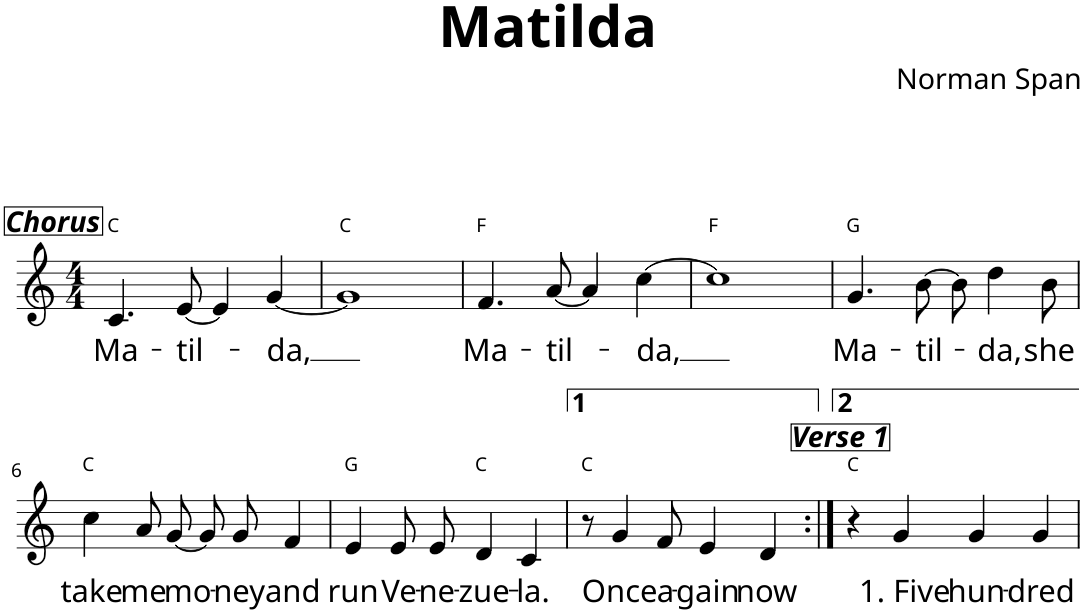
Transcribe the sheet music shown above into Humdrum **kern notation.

**kern	**text	**harte
*part1	*part1	*part1
*staff1	*staff1	*
*I"P1	*	*
*clefG2	*	*
*k[]	*	*
*M4/4	*	*
=1	=1	=1
!LO:TX:a:Bi:t=Chorus	!	!
!	!LO:LY:b	!
4.c/	Ma-	C:maj
!	!LO:LY:b	!
[8e/	-til-	.
4e/]	.	.
!	!LO:LY:b	!
[4g/	-da,	.
=2	=2	=2
1g]	.	C:maj
=3	=3	=3
!	!LO:LY:b	!
4.f/	Ma-	F:maj
!	!LO:LY:b	!
[8a/	-til-	.
4a/]	.	.
!	!LO:LY:b	!
[4cc\	-da,	.
=4	=4	=4
1cc]	.	F:maj
=5	=5	=5
!	!LO:LY:b	!
4.g/	Ma-	G:maj
!	!LO:LY:b	!
[8b\	-til-	.
8b\]	.	.
!	!LO:LY:b	!
4dd\	-da,	.
!	!LO:LY:b	!
8b\	she	.
!!LO:LB:g=z
=6	=6	=6
!	!LO:LY:b	!
4cc\	take	C:maj
!	!LO:LY:b	!
8a/L	me	.
!	!LO:LY:b	!
[8g/J	mo-	.
8g/L]	.	.
!	!LO:LY:b	!
8g/J	-ney	.
!	!LO:LY:b	!
4f/	and	.
=7	=7	=7
!	!LO:LY:b	!
4e/	run	G:maj
!	!LO:LY:b	!
8e/L	Ve-	.
!	!LO:LY:b	!
8e/J	-ne-	.
!	!LO:LY:b	!
4d/	-zue-	C:maj
!	!LO:LY:b	!
4c/	-la.	.
=8	=8	=8
8r	.	C:maj
!	!LO:LY:b	!
4g/	Once	.
!	!LO:LY:b	!
8f/	a-	.
!	!LO:LY:b	!
4e/	-gain	.
!	!LO:LY:b	!
4d/	now	.
=9:|!	=9:|!	=9:|!
4r	.	C:maj
!LO:TX:a:Bi:t=Verse 1	!	!
!	!LO:LY:b	!
4g/	1. Five	.
!	!LO:LY:b	!
4g/	hun-	.
!	!LO:LY:b	!
4g/	-dred	.
=	=	=
*-	*-	*-
